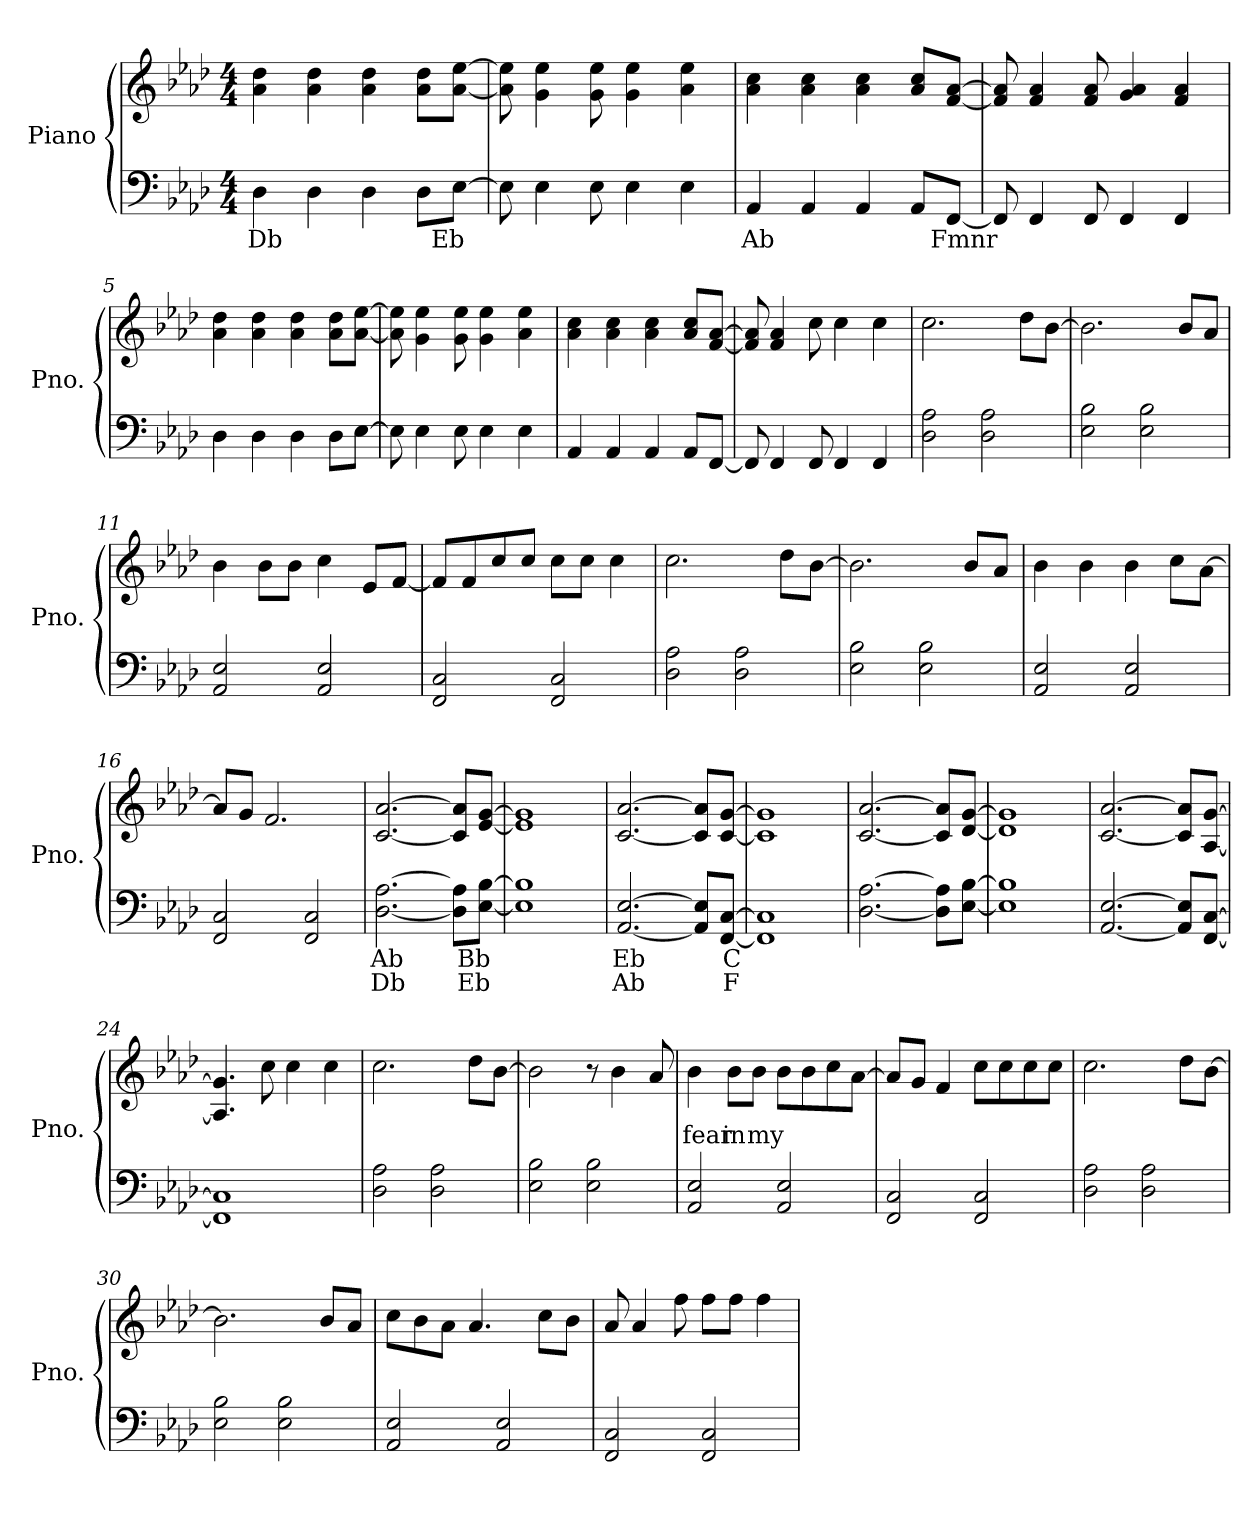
**kern	**text	**text	**kern	**text
*part1	*part1	*part1	*part1	*part1
*staff2	*staff2	*staff2	*staff1	*staff1
*I"Piano	*	*	*	*
*I'Pno.	*	*	*	*
*clefF4	*	*	*clefG2	*
*k[b-e-a-d-]	*	*	*k[b-e-a-d-]	*
*M4/4	*	*	*M4/4	*
*MM140	*	*	*MM140	*
=1	=1	=1	=1	=1
!	!LO:LY:b	!	!	!
4D-\	Db	.	4a-\ 4dd-\	.
4D-\	.	.	4a-\ 4dd-\	.
4D-\	.	.	4a-\ 4dd-\	.
8D-\L	.	.	8a-\ 8dd-\L	.
!	!LO:LY:b	!	!	!
[8E-\J	Eb	.	[8a-\ [8ee-\J	.
=2	=2	=2	=2	=2
8E-\]	.	.	8a-\] 8ee-\]	.
4E-\	.	.	4g\ 4ee-\	.
8E-\	.	.	8g\ 8ee-\	.
4E-\	.	.	4g\ 4ee-\	.
4E-\	.	.	4a-\ 4ee-\	.
=3	=3	=3	=3	=3
!	!LO:LY:b	!	!	!
4AA-/	Ab	.	4a-\ 4cc\	.
4AA-/	.	.	4a-\ 4cc\	.
4AA-/	.	.	4a-\ 4cc\	.
8AA-/L	.	.	8a-/ 8cc/L	.
!	!LO:LY:b	!	!	!
[8FF/J	Fmnr	.	[8f/ [8a-/J	.
=4	=4	=4	=4	=4
8FF/]	.	.	8f/] 8a-/]	.
4FF/	.	.	4f/ 4a-/	.
8FF/	.	.	8f/ 8a-/	.
4FF/	.	.	4g/ 4a-/	.
4FF/	.	.	4f/ 4a-/	.
=5	=5	=5	=5	=5
4D-\	.	.	4a-\ 4dd-\	.
4D-\	.	.	4a-\ 4dd-\	.
4D-\	.	.	4a-\ 4dd-\	.
8D-\L	.	.	8a-\ 8dd-\L	.
[8E-\J	.	.	[8a-\ [8ee-\J	.
=6	=6	=6	=6	=6
8E-\]	.	.	8a-\] 8ee-\]	.
4E-\	.	.	4g\ 4ee-\	.
8E-\	.	.	8g\ 8ee-\	.
4E-\	.	.	4g\ 4ee-\	.
4E-\	.	.	4a-\ 4ee-\	.
=7	=7	=7	=7	=7
4AA-/	.	.	4a-\ 4cc\	.
4AA-/	.	.	4a-\ 4cc\	.
4AA-/	.	.	4a-\ 4cc\	.
8AA-/L	.	.	8a-/ 8cc/L	.
[8FF/J	.	.	[8f/ [8a-/J	.
!!LO:LB:g=z
=8	=8	=8	=8	=8
8FF/]	.	.	8f/] 8a-/]	.
4FF/	.	.	4f/ 4a-/	.
8FF/	.	.	8cc\	.
4FF/	.	.	4cc\	.
4FF/	.	.	4cc\	.
=9	=9	=9	=9	=9
2D-\ 2A-\	.	.	2.cc\	.
2D-\ 2A-\	.	.	.	.
.	.	.	8dd-\L	.
.	.	.	[8b-\J	.
=10	=10	=10	=10	=10
2E-\ 2B-\	.	.	2.b-\]	.
2E-\ 2B-\	.	.	.	.
.	.	.	8b-/L	.
.	.	.	8a-/J	.
=11	=11	=11	=11	=11
2AA-/ 2E-/	.	.	4b-\	.
.	.	.	8b-\L	.
.	.	.	8b-\J	.
2AA-/ 2E-/	.	.	4cc\	.
.	.	.	8e-/L	.
.	.	.	[8f/J	.
=12	=12	=12	=12	=12
2FF/ 2C/	.	.	8f/L]	.
.	.	.	8f/	.
.	.	.	8cc/	.
.	.	.	8cc/J	.
2FF/ 2C/	.	.	8cc\L	.
.	.	.	8cc\J	.
.	.	.	4cc\	.
=13	=13	=13	=13	=13
2D-\ 2A-\	.	.	2.cc\	.
2D-\ 2A-\	.	.	.	.
.	.	.	8dd-\L	.
.	.	.	[8b-\J	.
=14	=14	=14	=14	=14
2E-\ 2B-\	.	.	2.b-\]	.
2E-\ 2B-\	.	.	.	.
.	.	.	8b-/L	.
.	.	.	8a-/J	.
=15	=15	=15	=15	=15
2AA-/ 2E-/	.	.	4b-\	.
.	.	.	4b-\	.
2AA-/ 2E-/	.	.	4b-\	.
.	.	.	8cc\L	.
.	.	.	[8a-\J	.
!!LO:LB:g=z
=16	=16	=16	=16	=16
2FF/ 2C/	.	.	8a-/L]	.
.	.	.	8g/J	.
.	.	.	2.f/	.
2FF/ 2C/	.	.	.	.
=17	=17	=17	=17	=17
!	!LO:LY:b	!LO:LY:b	!	!
[2.D-\ [2.A-\	Ab	Db	[2.c/ [2.a-/	.
8D-\] 8A-\]L	.	.	8c/] 8a-/]L	.
!	!LO:LY:b	!LO:LY:b	!	!
[8E-\ [8B-\J	Bb	Eb	[8e-/ [8g/J	.
=18	=18	=18	=18	=18
1E-] 1B-]	.	.	1e-] 1g]	.
=19	=19	=19	=19	=19
!	!LO:LY:b	!LO:LY:b	!	!
[2.AA-/ [2.E-/	Eb	Ab	[2.c/ [2.a-/	.
8AA-/] 8E-/]L	.	.	8c/] 8a-/]L	.
!	!LO:LY:b	!LO:LY:b	!	!
[8FF/ [8C/J	C	F	[8c/ [8g/J	.
=20	=20	=20	=20	=20
1FF] 1C]	.	.	1c] 1g]	.
=21	=21	=21	=21	=21
[2.D-\ [2.A-\	.	.	[2.c/ [2.a-/	.
8D-\] 8A-\]L	.	.	8c/] 8a-/]L	.
[8E-\ [8B-\J	.	.	[8d-/ [8g/J	.
=22	=22	=22	=22	=22
1E-] 1B-]	.	.	1d-] 1g]	.
=23	=23	=23	=23	=23
[2.AA-/ [2.E-/	.	.	[2.c/ [2.a-/	.
8AA-/] 8E-/]L	.	.	8c/] 8a-/]L	.
[8FF/ [8C/J	.	.	[8A-/ [8g/J	.
=24	=24	=24	=24	=24
1FF] 1C]	.	.	4.A-/] 4.g/]	.
.	.	.	8cc\	.
.	.	.	4cc\	.
.	.	.	4cc\	.
=25	=25	=25	=25	=25
2D-\ 2A-\	.	.	2.cc\	.
2D-\ 2A-\	.	.	.	.
.	.	.	8dd-\L	.
.	.	.	[8b-\J	.
!!LO:LB:g=z
=26	=26	=26	=26	=26
2E-\ 2B-\	.	.	2b-\]	.
2E-\ 2B-\	.	.	8r	.
.	.	.	4b-\	.
.	.	.	8a-/	.
=27	=27	=27	=27	=27
!	!	!	!	!LO:LY:b
2AA-/ 2E-/	.	.	4b-\	fear
!	!	!	!	!LO:LY:b
.	.	.	8b-\L	in
!	!	!	!	!LO:LY:b
.	.	.	8b-\J	my
2AA-/ 2E-/	.	.	8b-\L	.
.	.	.	8b-\	.
.	.	.	8cc\	.
.	.	.	[8a-\J	.
=28	=28	=28	=28	=28
2FF/ 2C/	.	.	8a-/L]	.
.	.	.	8g/J	.
.	.	.	4f/	.
2FF/ 2C/	.	.	8cc\L	.
.	.	.	8cc\	.
.	.	.	8cc\	.
.	.	.	8cc\J	.
=29	=29	=29	=29	=29
2D-\ 2A-\	.	.	2.cc\	.
2D-\ 2A-\	.	.	.	.
.	.	.	8dd-\L	.
.	.	.	[8b-\J	.
=30	=30	=30	=30	=30
2E-\ 2B-\	.	.	2.b-\]	.
2E-\ 2B-\	.	.	.	.
.	.	.	8b-/L	.
.	.	.	8a-/J	.
=31	=31	=31	=31	=31
2AA-/ 2E-/	.	.	8cc\L	.
.	.	.	8b-\	.
.	.	.	8a-\J	.
.	.	.	4.a-/	.
2AA-/ 2E-/	.	.	.	.
.	.	.	8cc\L	.
.	.	.	8b-\J	.
=32	=32	=32	=32	=32
2FF/ 2C/	.	.	8a-/	.
.	.	.	4a-/	.
.	.	.	8ff\	.
2FF/ 2C/	.	.	8ff\L	.
.	.	.	8ff\J	.
.	.	.	4ff\	.
=	=	=	=	=
*-	*-	*-	*-	*-
